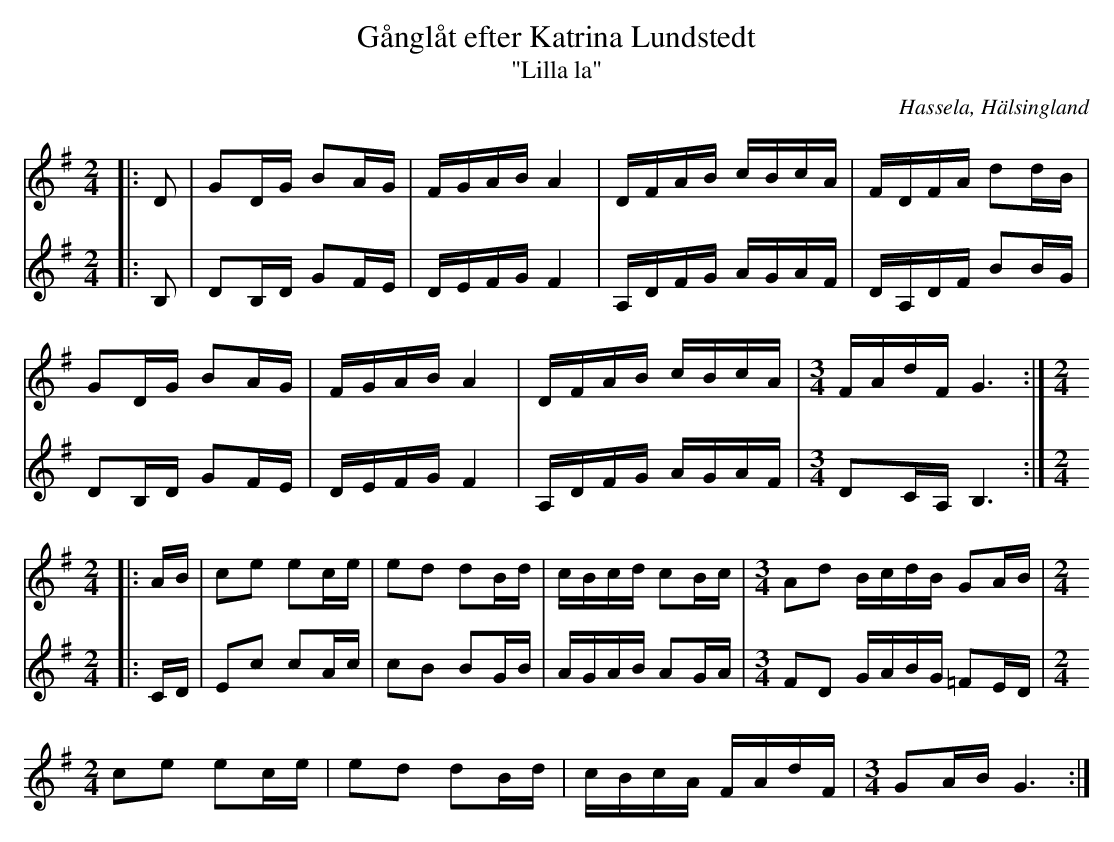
X:1
T:Gånglåt efter Katrina Lundstedt
T:"Lilla la"
O:Hassela, Hälsingland
M:2/4
L:1/8
K:G
V:1
|: D | GD/G/ BA/G/ | F/G/A/B/ A2 | D/F/A/B/ c/B/c/A/ | F/D/F/A/ dd/B/ |
GD/G/ BA/G/ | F/G/A/B/ A2 | D/F/A/B/ c/B/c/A/ |[M:3/4] F/A/d/F/ G3 :|[M:2/4]
|: A/B/ | ce ec/e/ | ed dB/d/ | c/B/c/d/ cB/c/ |[M:3/4] Ad B/c/d/B/ GA/B/ |[M:2/4]
ce ec/e/ | ed dB/d/ | c/B/c/A/ F/A/d/F/ |[M:3/4] GA/B/ G3 :|]
V:2
|: B, | DB,/D/ GF/E/ | D/E/F/G/ F2 | A,/D/F/G/ A/G/A/F/ | D/A,/D/F/ BB/G/ |
DB,/D/ GF/E/ | D/E/F/G/ F2 | A,/D/F/G/ A/G/A/F/ |[M:3/4] DC/A,/ B,3 :|[M:2/4]
|: C/D/ | Ec cA/c/ | cB BG/B/ | A/G/A/B/ AG/A/ |[M:3/4] FD G/A/B/G/ =FE/D/ |[M:2/4]
